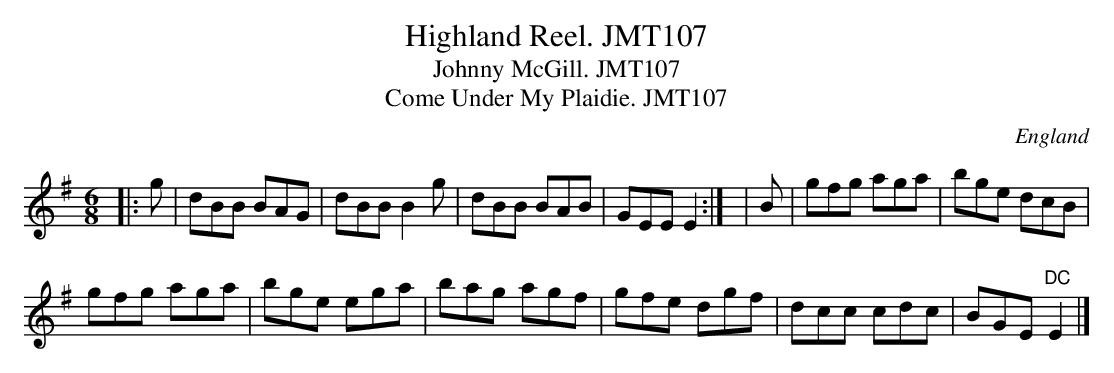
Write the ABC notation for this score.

X:1
T:Highland Reel. JMT107
T:Johnny McGill. JMT107
T:Come Under My Plaidie. JMT107
M:6/8
L:1/8
O:England
K:G
|:g|dBB BAG|dBBB2g|dBB BAB|GEEE2:|
|B|gfg aga|bge dcB|!gfg aga|bge ega|
bag agf|gfe dgf|dcc cdc|BGE"DC"E2|]
